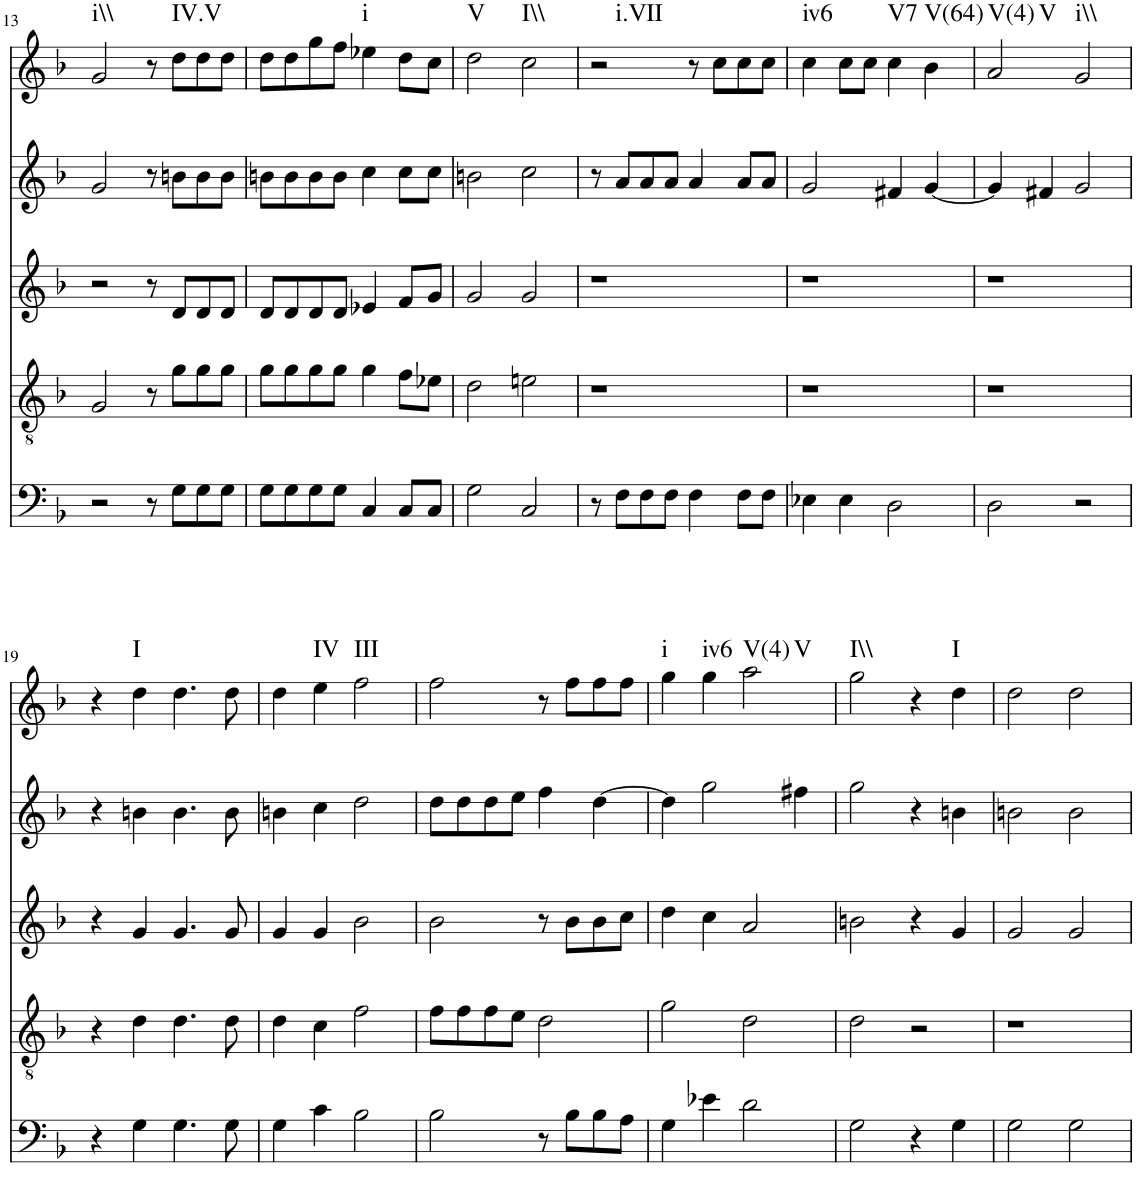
**kern	**kern	**kern	**kern	**kern	**harte
*part5	*part4	*part3	*part2	*part1	*part1
*staff5	*staff4	*staff3	*staff2	*staff1	*
*I"vox	*I"vox	*I"vox	*I"vox	*I"vox	*
!!LO:PB:g=z
*clefF4	*clefGv2	*clefG2	*clefG2	*clefG2	*
*k[b-]	*k[b-]	*k[b-]	*k[b-]	*k[b-]	*
*M4/4	*M4/4	*M4/4	*M4/4	*M4/4	*
=13	=13	=13	=13	=13	=13
!	!	!	!	!	!LO:H:kt=i\\
2r	2G/	2r	2g/	2g/	N
8r	8r	8r	8r	8r	.
!	!	!	!	!	!LO:H:kt=IV.V
8G\L	8g\L	8d/L	8bn\L	8dd\L	N
8G\	8g\	8d/	8b\	8dd\	.
8G\J	8g\J	8d/J	8b\J	8dd\J	.
=14	=14	=14	=14	=14	=14
8G\L	8g\L	8d/L	8bn\L	8dd\L	.
8G\	8g\	8d/	8b\	8dd\	.
8G\	8g\	8d/	8b\	8gg\	.
8G\J	8g\J	8d/J	8b\J	8ff\J	.
!	!	!	!	!	!LO:H:kt=i
4C/	4g\	4e-X/	4cc\	4ee-X\	N
8C/L	8f\L	8f/L	8cc\L	8dd\L	.
8C/J	8e-X\J	8g/J	8cc\J	8cc\J	.
=15	=15	=15	=15	=15	=15
!	!	!	!	!	!LO:H:kt=V
2G\	2d\	2g/	2bn\	2dd\	N
!	!	!	!	!	!LO:H:kt=I\\
2C/	2en\	2g/	2cc\	2cc\	N
=16	=16	=16	=16	=16	=16
!	!	!	!	!	!LO:H:kt=i.VII
8r	1r	1r	8r	2r	N
8F\L	.	.	8a/L	.	.
8F\	.	.	8a/	.	.
8F\J	.	.	8a/J	.	.
4F\	.	.	4a/	8r	.
.	.	.	.	8cc\L	.
8F\L	.	.	8a/L	8cc\	.
8F\J	.	.	8a/J	8cc\J	.
=17	=17	=17	=17	=17	=17
!	!	!	!	!	!LO:H:kt=iv6
4E-X\	1r	1r	2g/	4cc\	N
4E-\	.	.	.	8cc\L	.
.	.	.	.	8cc\J	.
!	!	!	!	!	!LO:H:kt=V7
2D\	.	.	4f#X/	4cc\	N
!	!	!	!	!	!LO:H:kt=V(64)
.	.	.	[4g/	4b-\	N
=18	=18	=18	=18	=18	=18
!	!	!	!	!	!LO:H:n=1:kt=V(4)
!	!	!	!	!	!LO:H:n=2:kt=V
2D\	1r	1r	4g/]	2a/	N N
.	.	.	4f#X/	.	.
!	!	!	!	!	!LO:H:kt=i\\
2r	.	.	2g/	2g/	N
!!LO:LB:g=z
=19	=19	=19	=19	=19	=19
4r	4r	4r	4r	4r	.
!	!	!	!	!	!LO:H:kt=I
4G\	4d\	4g/	4bn\	4dd\	N
4.G\	4.d\	4.g/	4.b\	4.dd\	.
8G\	8d\	8g/	8b\	8dd\	.
=20	=20	=20	=20	=20	=20
4G\	4d\	4g/	4bn\	4dd\	.
!	!	!	!	!	!LO:H:kt=IV
4c\	4c\	4g/	4cc\	4ee\	N
!	!	!	!	!	!LO:H:kt=III
2B-\	2f\	2b-\	2dd\	2ff\	N
=21	=21	=21	=21	=21	=21
2B-\	8f\L	2b-\	8dd\L	2ff\	.
.	8f\	.	8dd\	.	.
.	8f\	.	8dd\	.	.
.	8e\J	.	8ee\J	.	.
8r	2d\	8r	4ff\	8r	.
8B-\L	.	8b-\L	.	8ff\L	.
8B-\	.	8b-\	[4dd\	8ff\	.
8A\J	.	8cc\J	.	8ff\J	.
=22	=22	=22	=22	=22	=22
!	!	!	!	!	!LO:H:kt=i
4G\	2g\	4dd\	4dd\]	4gg\	N
!	!	!	!	!	!LO:H:kt=iv6
4e-X\	.	4cc\	2gg\	4gg\	N
!	!	!	!	!	!LO:H:n=1:kt=V(4)
!	!	!	!	!	!LO:H:n=2:kt=V
2d\	2d\	2a/	.	2aa\	N N
.	.	.	4ff#X\	.	.
=23	=23	=23	=23	=23	=23
!	!	!	!	!	!LO:H:kt=I\\
2G\	2d\	2bn\	2gg\	2gg\	N
4r	2r	4r	4r	4r	.
!	!	!	!	!	!LO:H:kt=I
4G\	.	4g/	4bn\	4dd\	N
=24	=24	=24	=24	=24	=24
2G\	1r	2g/	2bn\	2dd\	.
2G\	.	2g/	2b\	2dd\	.
=	=	=	=	=	=
*-	*-	*-	*-	*-	*-
